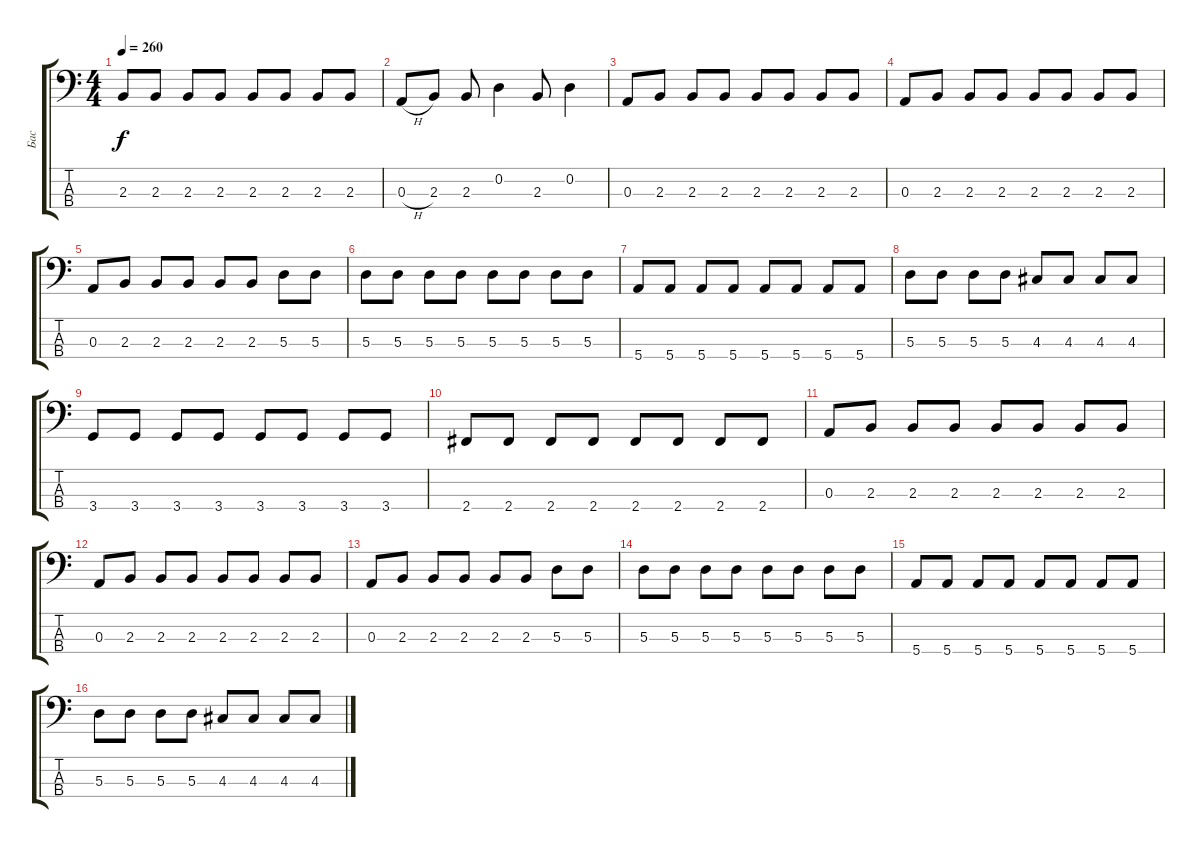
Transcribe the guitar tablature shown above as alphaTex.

\track ("Бас" "Бас") {instrument electricbassfinger}
\staff {score tabs}
\tuning (G2 D2 A1 E1) {hide}
\ts (4 4)
\tempo 260
\clef f4
\ks c
2.3.8{dy f} 2.3.8 2.3.8 2.3.8 2.3.8 2.3.8 2.3.8 2.3.8 |
0.3{h}.8 2.3.8 2.3.8 0.2.4 2.3.8 0.2.4 |
0.3.8 2.3.8 2.3.8 2.3.8 2.3.8 2.3.8 2.3.8 2.3.8 |
0.3.8 2.3.8 2.3.8 2.3.8 2.3.8 2.3.8 2.3.8 2.3.8 |
0.3.8 2.3.8 2.3.8 2.3.8 2.3.8 2.3.8 5.3.8 5.3.8 |
5.3.8 5.3.8 5.3.8 5.3.8 5.3.8 5.3.8 5.3.8 5.3.8 |
5.4.8 5.4.8 5.4.8 5.4.8 5.4.8 5.4.8 5.4.8 5.4.8 |
5.3.8 5.3.8 5.3.8 5.3.8 4.3.8 4.3.8 4.3.8 4.3.8 |
3.4.8 3.4.8 3.4.8 3.4.8 3.4.8 3.4.8 3.4.8 3.4.8 |
2.4.8 2.4.8 2.4.8 2.4.8 2.4.8 2.4.8 2.4.8 2.4.8 |
0.3.8 2.3.8 2.3.8 2.3.8 2.3.8 2.3.8 2.3.8 2.3.8 |
0.3.8 2.3.8 2.3.8 2.3.8 2.3.8 2.3.8 2.3.8 2.3.8 |
0.3.8 2.3.8 2.3.8 2.3.8 2.3.8 2.3.8 5.3.8 5.3.8 |
5.3.8 5.3.8 5.3.8 5.3.8 5.3.8 5.3.8 5.3.8 5.3.8 |
5.4.8 5.4.8 5.4.8 5.4.8 5.4.8 5.4.8 5.4.8 5.4.8 |
5.3.8 5.3.8 5.3.8 5.3.8 4.3.8 4.3.8 4.3.8 4.3.8
